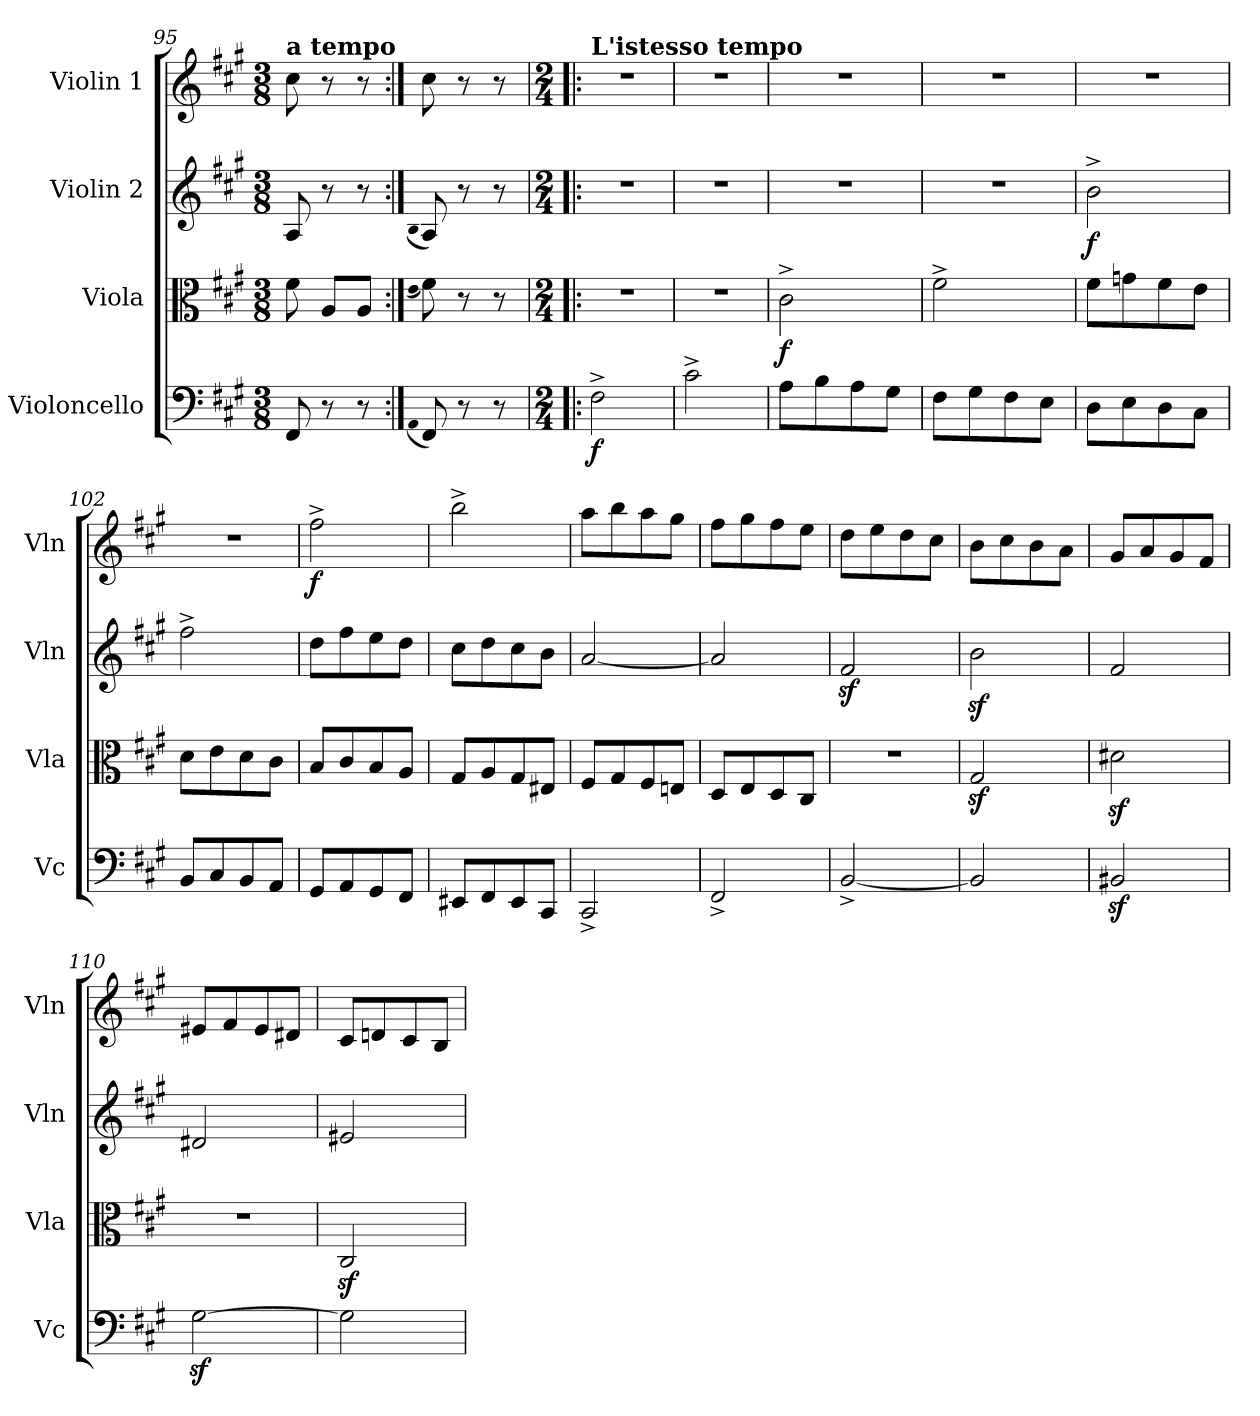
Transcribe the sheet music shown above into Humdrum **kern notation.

**kern	**dynam	**kern	**dynam	**kern	**dynam	**kern	**dynam
*part4	*part4	*part3	*part3	*part2	*part2	*part1	*part1
*staff4	*staff4	*staff3	*staff3	*staff2	*staff2	*staff1	*staff1
*I"Violoncello	*	*I"Viola	*	*I"Violin 2	*	*I"Violin 1	*
*I'Vc	*	*I'Vla	*	*I'Vln	*	*I'Vln	*
*clefF4	*	*clefC3	*	*clefG2	*	*clefG2	*
*k[f#c#g#]	*	*k[f#c#g#]	*	*k[f#c#g#]	*	*k[f#c#g#]	*
*M3/8	*	*M3/8	*	*M3/8	*	*M3/8	*
=95X3	=95X3	=95X3	=95X3	=95X3	=95X3	=95X3	=95X3
!	!	!	!	!	!	!LO:TX:a:B:t=a tempo	!
8FF#/	.	8f#\	.	8A/	.	8cc#\	.
8r	.	8A/L	.	8r	.	8r	.
8r	.	8A/J	.	8r	.	8r	.
=96:|!	=96:|!	=96:|!	=96:|!	=96:|!	=96:|!	=96:|!	=96:|!
(qAA	.	(>qe	.	(qB	.	.	.
*^	*	*^	*	*^	*	*	*
8FF#/)	8ryy	.	8f#\)	8ryy	.	8A/)	8ryy	.	8cc#\	.
8r	8ryy	.	8r	8ryy	.	8r	8ryy	.	8r	.
8r	8ryy	.	8r	8ryy	.	8r	8ryy	.	8r	.
*v	*v	*	*	*	*	*v	*v	*	*	*
*	*	*v	*v	*	*	*	*	*
!!LO:PB:g=z
=97!|:	=97!|:	=97!|:	=97!|:	=97!|:	=97!|:	=97!|:	=97!|:
*M2/4	*	*M2/4	*	*M2/4	*	*M2/4	*
*^	*	*^	*	*^	*	*	*
!	!	!	!	!	!	!	!	!	!LO:TX:a:B:t=L'istesso tempo	!
!	!	!LO:DY:b	!	!	!	!	!	!	!	!
*v	*v	*	*	*	*	*v	*v	*	*	*
*	*	*v	*v	*	*	*	*	*
2F#^\	f	2r	.	2r	.	2r	.
=98	=98	=98	=98	=98	=98	=98	=98
2c#^\	.	2r	.	2r	.	2r	.
=99	=99	=99	=99	=99	=99	=99	=99
!	!	!	!LO:DY:b	!	!	!	!
8A\L	.	2c#^\	f	2r	.	2r	.
8B\	.	.	.	.	.	.	.
8A\	.	.	.	.	.	.	.
8G#\J	.	.	.	.	.	.	.
=100	=100	=100	=100	=100	=100	=100	=100
8F#\L	.	2f#^\	.	2r	.	2r	.
8G#\	.	.	.	.	.	.	.
8F#\	.	.	.	.	.	.	.
8E\J	.	.	.	.	.	.	.
=101	=101	=101	=101	=101	=101	=101	=101
!	!	!	!	!	!LO:DY:b	!	!
8D\L	.	8f#\L	.	2b^\	f	2r	.
8E\	.	8gn\	.	.	.	.	.
8D\	.	8f#\	.	.	.	.	.
8C#\J	.	8e\J	.	.	.	.	.
=102	=102	=102	=102	=102	=102	=102	=102
8BB/L	.	8d\L	.	2ff#^\	.	2r	.
8C#/	.	8e\	.	.	.	.	.
8BB/	.	8d\	.	.	.	.	.
8AA/J	.	8c#\J	.	.	.	.	.
=103	=103	=103	=103	=103	=103	=103	=103
!	!	!	!	!	!	!	!LO:DY:b
8GG#/L	.	8B/L	.	8dd\L	.	2ff#^\	f
8AA/	.	8c#/	.	8ff#\	.	.	.
8GG#/	.	8B/	.	8ee\	.	.	.
8FF#/J	.	8A/J	.	8dd\J	.	.	.
=104	=104	=104	=104	=104	=104	=104	=104
8EE#X/L	.	8G#/L	.	8cc#\L	.	2bb^\	.
8FF#/	.	8A/	.	8dd\	.	.	.
8EE#/	.	8G#/	.	8cc#\	.	.	.
8CC#/J	.	8E#X/J	.	8b\J	.	.	.
=105	=105	=105	=105	=105	=105	=105	=105
2CC#^/	.	8F#/L	.	[2a/	.	8aa\L	.
.	.	8G#/	.	.	.	8bb\	.
.	.	8F#/	.	.	.	8aa\	.
.	.	8En/J	.	.	.	8gg#\J	.
=106	=106	=106	=106	=106	=106	=106	=106
2FF#^/	.	8D/L	.	2a/]	.	8ff#\L	.
.	.	8E/	.	.	.	8gg#\	.
.	.	8D/	.	.	.	8ff#\	.
.	.	8C#/J	.	.	.	8ee\J	.
!!LO:LB:g=z
=107	=107	=107	=107	=107	=107	=107	=107
[2BB^/	.	2r	.	2f#z</	.	8dd\L	.
.	.	.	.	.	.	8ee\	.
.	.	.	.	.	.	8dd\	.
.	.	.	.	.	.	8cc#\J	.
=108	=108	=108	=108	=108	=108	=108	=108
2BB/]	.	2G#z</	.	2bz<\	.	8b\L	.
.	.	.	.	.	.	8cc#\	.
.	.	.	.	.	.	8b\	.
.	.	.	.	.	.	8a\J	.
=109	=109	=109	=109	=109	=109	=109	=109
2BB#Xz</	.	2d#Xz<\	.	2f#/	.	8g#/L	.
.	.	.	.	.	.	8a/	.
.	.	.	.	.	.	8g#/	.
.	.	.	.	.	.	8f#/J	.
=110	=110	=110	=110	=110	=110	=110	=110
[2G#z<\	.	2r	.	2d#X/	.	8e#X/L	.
.	.	.	.	.	.	8f#/	.
.	.	.	.	.	.	8e#/	.
.	.	.	.	.	.	8d#X/J	.
=111	=111	=111	=111	=111	=111	=111	=111
2G#\]	.	2C#z</	.	2e#X/	.	8c#/L	.
.	.	.	.	.	.	8dn/	.
.	.	.	.	.	.	8c#/	.
.	.	.	.	.	.	8B/J	.
=	=	=	=	=	=	=	=
*-	*-	*-	*-	*-	*-	*-	*-
